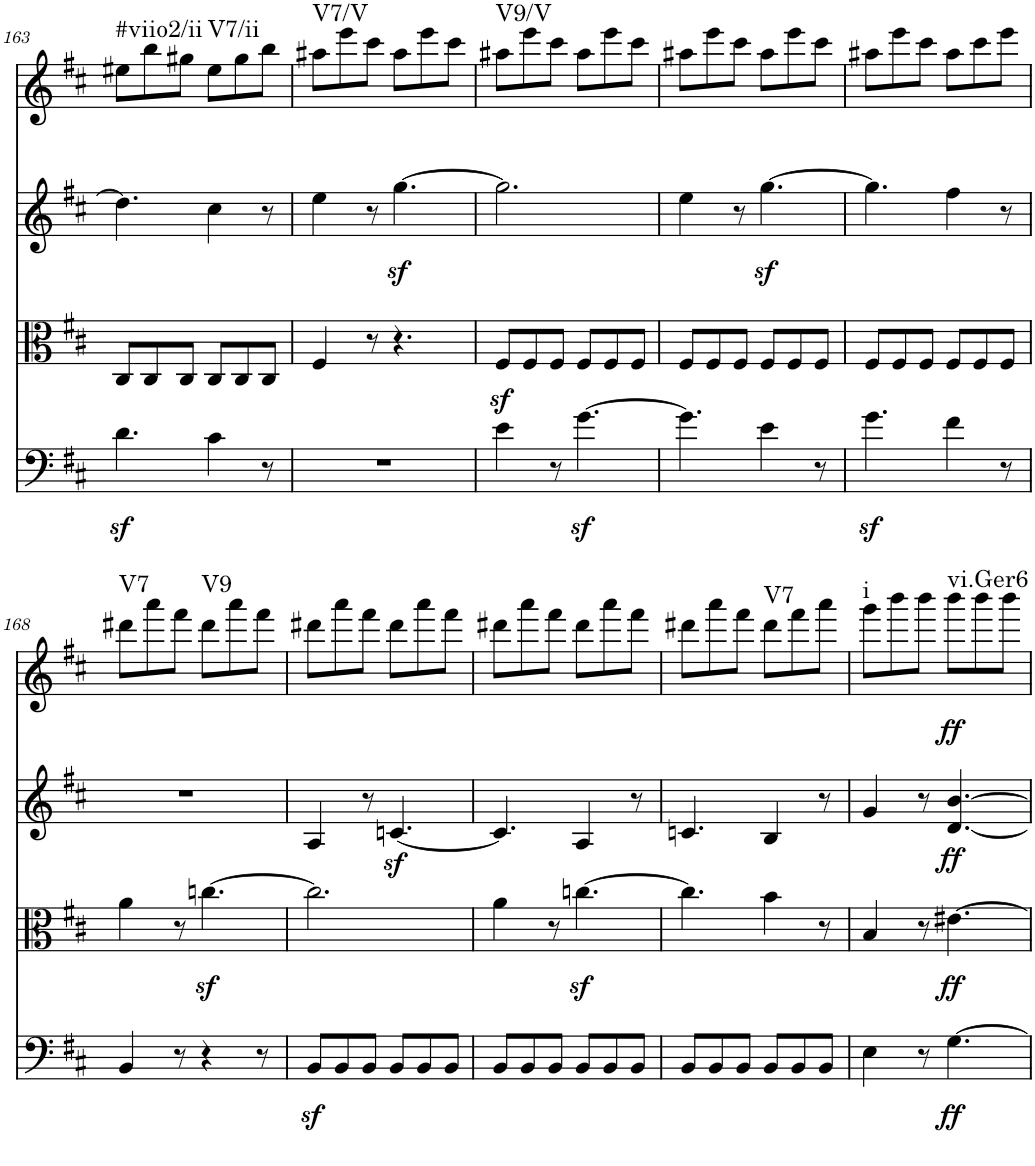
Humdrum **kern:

**kern	**dynam	**kern	**dynam	**kern	**dynam	**kern	**dynam	**harte
*part4	*part4	*part3	*part3	*part2	*part2	*part1	*part1	*part1
*staff4	*staff4	*staff3	*staff3	*staff2	*staff2	*staff1	*staff1	*
*I"Violoncello	*	*I"Viola	*	*I"Violin II	*	*I"Violin I	*	*
*I'Vc	*	*I'Vla	*	*I'Vln	*	*I'Vln	*	*
!!LO:PB:g=z
*clefF4	*	*clefC3	*	*clefG2	*	*clefG2	*	*
*k[f#c#]	*	*k[f#c#]	*	*k[f#c#]	*	*k[f#c#]	*	*
*M6/8	*	*M6/8	*	*M6/8	*	*M6/8	*	*
=163	=163	=163	=163	=163	=163	=163	=163	=163
!	!	!	!	!	!	!	!	!LO:H:kt=#viio2/ii
4.dz<\	.	8C#/L	.	4.dd\]	.	8ee#X\L	.	N
.	.	8C#/	.	.	.	8bb\	.	.
.	.	8C#/J	.	.	.	8gg#X\J	.	.
!	!	!	!	!	!	!	!	!LO:H:kt=V7/ii
4c#\	.	8C#/L	.	4cc#\	.	8ee#\L	.	N
.	.	8C#/	.	.	.	8gg#\	.	.
8r	.	8C#/J	.	8r	.	8bb\J	.	.
=164	=164	=164	=164	=164	=164	=164	=164	=164
!	!	!	!	!	!	!	!	!LO:H:kt=V7/V
2.r	.	4F#/	.	4ee\	.	8aa#X\L	.	N
.	.	.	.	.	.	8eee\	.	.
.	.	8r	.	8r	.	8ccc#\J	.	.
.	.	4.r	.	[4.ggz<\	.	8aa#\L	.	.
.	.	.	.	.	.	8eee\	.	.
.	.	.	.	.	.	8ccc#\J	.	.
=165	=165	=165	=165	=165	=165	=165	=165	=165
!	!	!	!	!	!	!	!	!LO:H:kt=V9/V
4e\	.	8F#z</L	.	2.gg\]	.	8aa#X\L	.	N
.	.	8F#/	.	.	.	8eee\	.	.
8r	.	8F#/J	.	.	.	8ccc#\J	.	.
[4.gz<\	.	8F#/L	.	.	.	8aa#\L	.	.
.	.	8F#/	.	.	.	8eee\	.	.
.	.	8F#/J	.	.	.	8ccc#\J	.	.
=166	=166	=166	=166	=166	=166	=166	=166	=166
4.g\]	.	8F#/L	.	4ee\	.	8aa#X\L	.	.
.	.	8F#/	.	.	.	8eee\	.	.
.	.	8F#/J	.	8r	.	8ccc#\J	.	.
4e\	.	8F#/L	.	[4.ggz<\	.	8aa#\L	.	.
.	.	8F#/	.	.	.	8eee\	.	.
8r	.	8F#/J	.	.	.	8ccc#\J	.	.
=167	=167	=167	=167	=167	=167	=167	=167	=167
4.gz<\	.	8F#/L	.	4.gg\]	.	8aa#X\L	.	.
.	.	8F#/	.	.	.	8eee\	.	.
.	.	8F#/J	.	.	.	8ccc#\J	.	.
4f#\	.	8F#/L	.	4ff#\	.	8aa#\L	.	.
.	.	8F#/	.	.	.	8ccc#\	.	.
8r	.	8F#/J	.	8r	.	8eee\J	.	.
!!LO:LB:g=z
=168	=168	=168	=168	=168	=168	=168	=168	=168
!	!	!	!	!	!	!	!	!LO:H:kt=V7
4BB/	.	4a\	.	2.r	.	8ddd#X\L	.	N
.	.	.	.	.	.	8aaa\	.	.
8r	.	8r	.	.	.	8fff#\J	.	.
!	!	!	!	!	!	!	!	!LO:H:kt=V9
4r	.	[4.ccnz<\	.	.	.	8ddd#\L	.	N
.	.	.	.	.	.	8aaa\	.	.
8r	.	.	.	.	.	8fff#\J	.	.
=169	=169	=169	=169	=169	=169	=169	=169	=169
8BBz</L	.	2.cc\]	.	4A/	.	8ddd#X\L	.	.
8BB/	.	.	.	.	.	8aaa\	.	.
8BB/J	.	.	.	8r	.	8fff#\J	.	.
8BB/L	.	.	.	[4.cnz</	.	8ddd#\L	.	.
8BB/	.	.	.	.	.	8aaa\	.	.
8BB/J	.	.	.	.	.	8fff#\J	.	.
=170	=170	=170	=170	=170	=170	=170	=170	=170
8BB/L	.	4a\	.	4.c/]	.	8ddd#X\L	.	.
8BB/	.	.	.	.	.	8aaa\	.	.
8BB/J	.	8r	.	.	.	8fff#\J	.	.
8BB/L	.	[4.ccnz<\	.	4A/	.	8ddd#\L	.	.
8BB/	.	.	.	.	.	8aaa\	.	.
8BB/J	.	.	.	8r	.	8fff#\J	.	.
=171	=171	=171	=171	=171	=171	=171	=171	=171
8BB/L	.	4.cc\]	.	4.cn/	.	8ddd#X\L	.	.
8BB/	.	.	.	.	.	8aaa\	.	.
8BB/J	.	.	.	.	.	8fff#\J	.	.
!	!	!	!	!	!	!	!	!LO:H:kt=V7
8BB/L	.	4b\	.	4B/	.	8ddd#\L	.	N
8BB/	.	.	.	.	.	8fff#\	.	.
8BB/J	.	8r	.	8r	.	8aaa\J	.	.
=172	=172	=172	=172	=172	=172	=172	=172	=172
!	!	!	!	!	!	!	!	!LO:H:kt=i
4E\	.	4B/	.	4g/	.	8ggg\L	.	N
.	.	.	.	.	.	8bbb\	.	.
8r	.	8r	.	8r	.	8bbb\J	.	.
!	!LO:DY:b	!	!LO:DY:b	!	!LO:DY:b	!	!LO:DY:b	!LO:H:kt=vi.Ger6
[4.G\	ff	[4.e#X\	ff	[4.d/ [4.b/	ff	8bbb\L	ff	N
.	.	.	.	.	.	8bbb\	.	.
.	.	.	.	.	.	8bbb\J	.	.
=	=	=	=	=	=	=	=	=
*-	*-	*-	*-	*-	*-	*-	*-	*-
